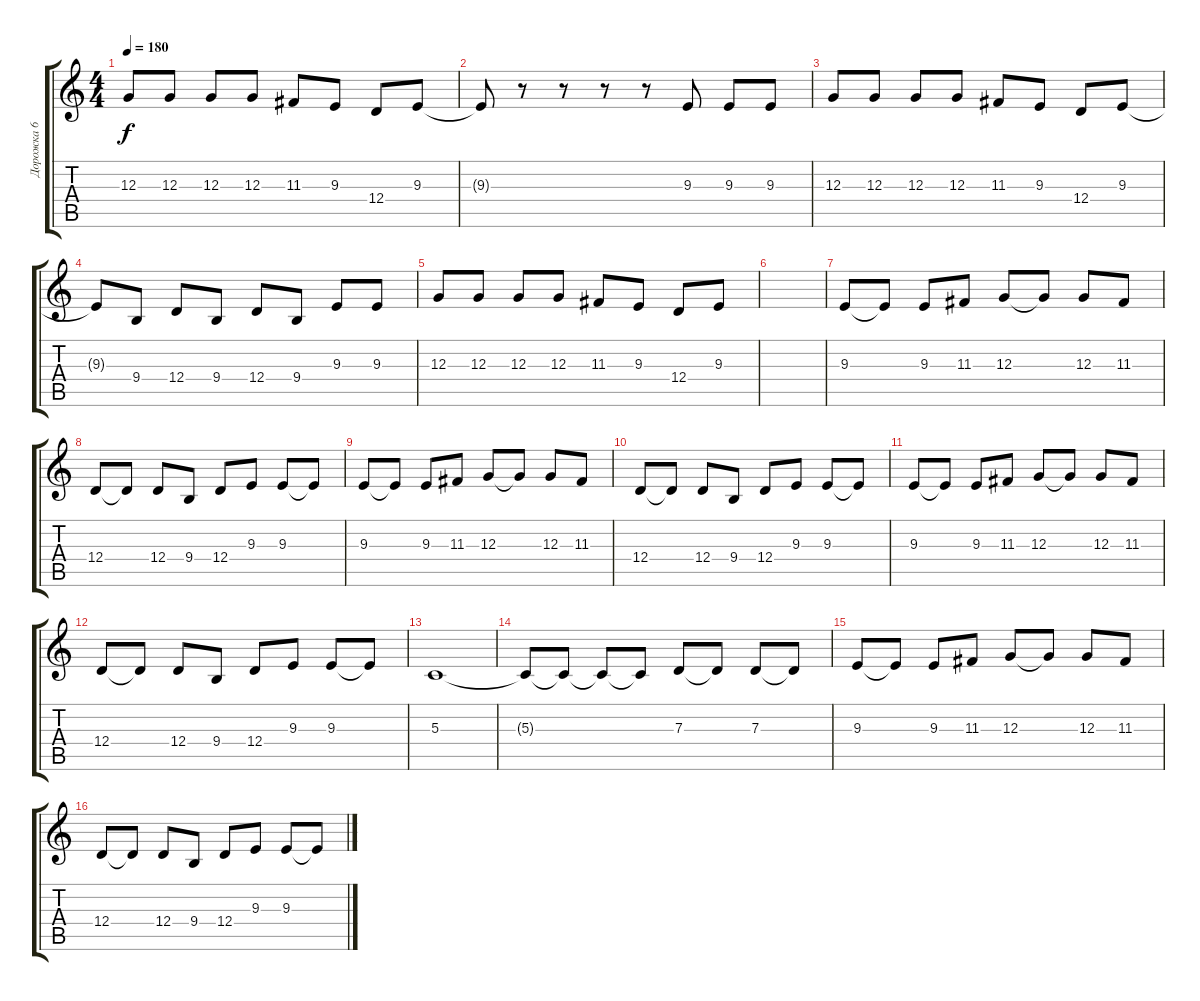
\track ("Дорожка 6" "Дорожка 6") {instrument lead4chiff}
\staff {score tabs}
\tuning (E4 B3 G3 D3 A2 E2) {hide}
\ts (4 4)
\tempo 180
\clef g2
\ks c
12.3.8{dy f} 12.3.8 12.3.8 12.3.8 11.3.8 9.3.8 12.4.8 9.3.8 |
9.3{t}.8 r.8 r.8 r.8 r.8 9.3.8 9.3.8 9.3.8 |
12.3.8 12.3.8 12.3.8 12.3.8 11.3.8 9.3.8 12.4.8 9.3.8 |
9.3{t}.8 9.4.8 12.4.8 9.4.8 12.4.8 9.4.8 9.3.8 9.3.8 |
12.3.8 12.3.8 12.3.8 12.3.8 11.3.8 9.3.8 12.4.8 9.3.8 |
|
9.3.8{volume 16} 9.3{t}.8 9.3.8 11.3.8 12.3.8 12.3{t}.8 12.3.8 11.3.8 |
12.4.8 12.4{t}.8 12.4.8 9.4.8 12.4.8 9.3.8 9.3.8 9.3{t}.8 |
9.3.8 9.3{t}.8 9.3.8 11.3.8 12.3.8 12.3{t}.8 12.3.8 11.3.8 |
12.4.8 12.4{t}.8 12.4.8 9.4.8 12.4.8 9.3.8 9.3.8 9.3{t}.8 |
9.3.8 9.3{t}.8 9.3.8 11.3.8 12.3.8 12.3{t}.8 12.3.8 11.3.8 |
12.4.8 12.4{t}.8 12.4.8 9.4.8 12.4.8 9.3.8 9.3.8 9.3{t}.8 |
5.3.1 |
5.3{t}.8 5.3{t}.8 5.3{t}.8 5.3{t}.8 7.3.8 7.3{t}.8 7.3.8 7.3{t}.8 |
9.3.8{volume 16} 9.3{t}.8 9.3.8 11.3.8 12.3.8 12.3{t}.8 12.3.8 11.3.8 |
12.4.8 12.4{t}.8 12.4.8 9.4.8 12.4.8 9.3.8 9.3.8 9.3{t}.8
